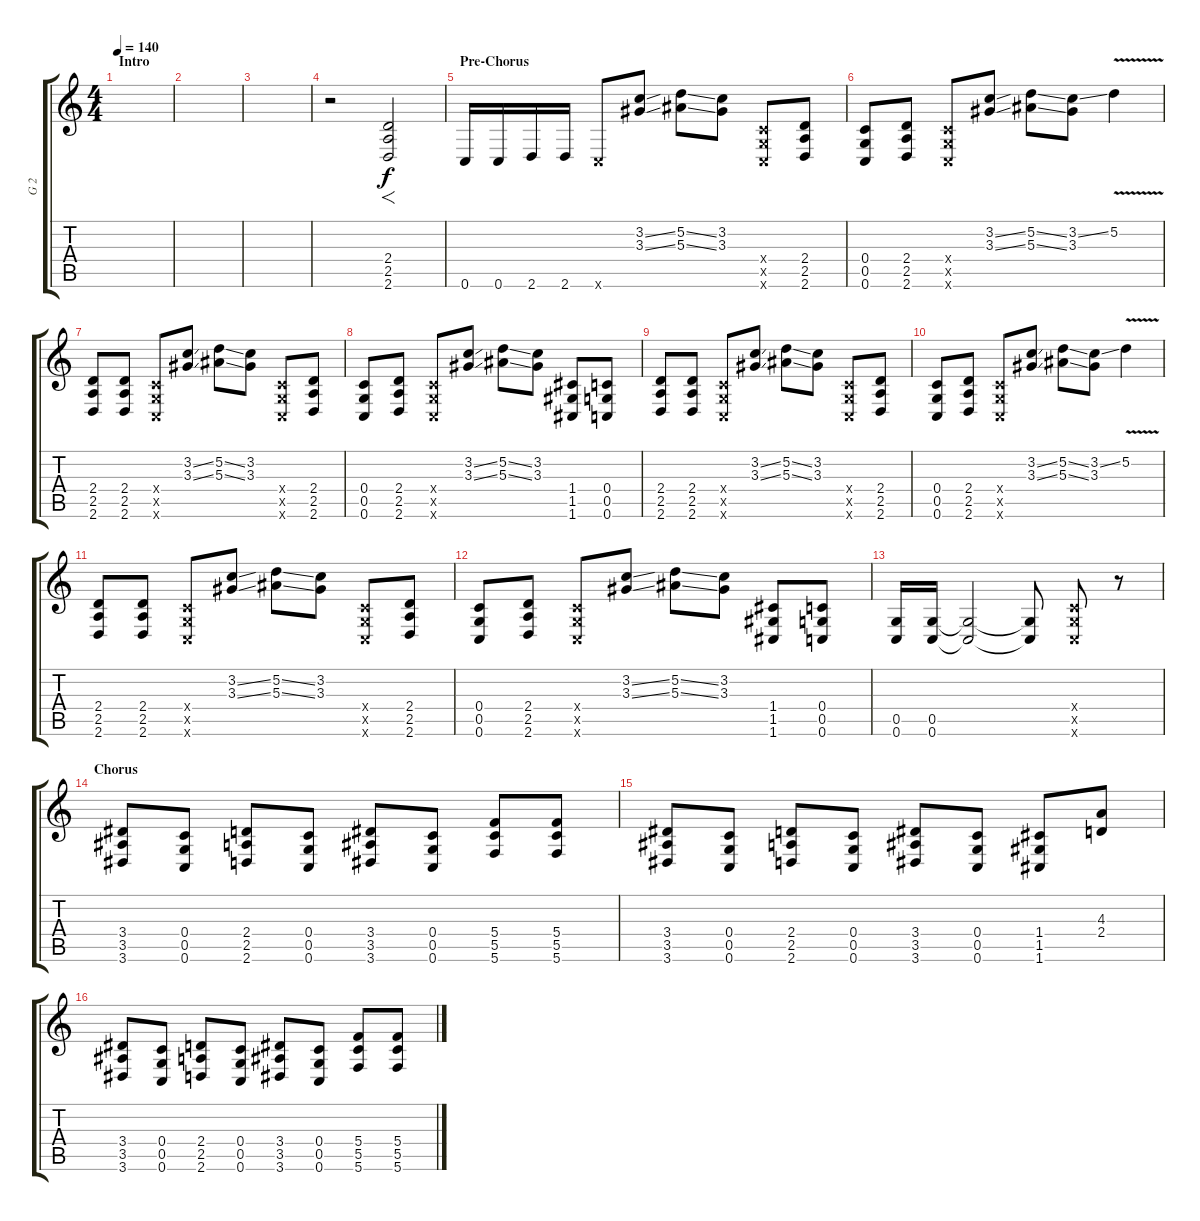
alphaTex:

\track ("G 2" "G 2") {instrument overdrivenguitar}
\staff {score tabs}
\tuning (D4 A3 F3 C3 G2 C2) {hide}
\ts (4 4)
\section ("" "Intro")
\tempo 140
\clef g2
\ks c
|
|
|
r.2 (2.4 2.5 2.6).2{f} |
\section ("" "Pre-Chorus")
0.6.16 0.6.16 2.6.16 2.6.16 0.6{x}.8 (3.2{ss} 3.3{ss}).8 (5.2{ss} 5.3{ss}).8 (3.2 3.3).8 (0.4{x} 0.5{x} 0.6{x}).8 (2.4 2.5 2.6).8 |
(0.4 0.5 0.6).8 (2.4 2.5 2.6).8 (0.4{x} 0.5{x} 0.6{x}).8 (3.2{ss} 3.3{ss}).8 (5.2{ss} 5.3{ss}).8 (3.2{ss} 3.3).8 5.2{v}.4 |
(2.4 2.5 2.6).8 (2.4 2.5 2.6).8 (0.4{x} 0.5{x} 0.6{x}).8 (3.2{ss} 3.3{ss}).8 (5.2{ss} 5.3{ss}).8 (3.2 3.3).8 (0.4{x} 0.5{x} 0.6{x}).8 (2.4 2.5 2.6).8 |
(0.4 0.5 0.6).8 (2.4 2.5 2.6).8 (0.4{x} 0.5{x} 0.6{x}).8 (3.2{ss} 3.3{ss}).8 (5.2{ss} 5.3{ss}).8 (3.2 3.3).8 (1.4 1.5 1.6).8 (0.4 0.5 0.6).8 |
(2.4 2.5 2.6).8 (2.4 2.5 2.6).8 (0.4{x} 0.5{x} 0.6{x}).8 (3.2{ss} 3.3{ss}).8 (5.2{ss} 5.3{ss}).8 (3.2 3.3).8 (0.4{x} 0.5{x} 0.6{x}).8 (2.4 2.5 2.6).8 |
(0.4 0.5 0.6).8 (2.4 2.5 2.6).8 (0.4{x} 0.5{x} 0.6{x}).8 (3.2{ss} 3.3{ss}).8 (5.2{ss} 5.3{ss}).8 (3.2{ss} 3.3).8 5.2{v}.4 |
(2.4 2.5 2.6).8 (2.4 2.5 2.6).8 (0.4{x} 0.5{x} 0.6{x}).8 (3.2{ss} 3.3{ss}).8 (5.2{ss} 5.3{ss}).8 (3.2 3.3).8 (0.4{x} 0.5{x} 0.6{x}).8 (2.4 2.5 2.6).8 |
(0.4 0.5 0.6).8 (2.4 2.5 2.6).8 (0.4{x} 0.5{x} 0.6{x}).8 (3.2{ss} 3.3{ss}).8 (5.2{ss} 5.3{ss}).8 (3.2 3.3).8 (1.4 1.5 1.6).8 (0.4 0.5 0.6).8 |
(0.5 0.6).16 (0.5 0.6).16 (0.5{t} 0.6{t}).2 (0.5{t} 0.6{t}).8 (0.4{x} 0.5{x} 0.6{x}).8 r.8 |
\section ("" "Chorus")
(3.4 3.5 3.6).8 (0.4 0.5 0.6).8 (2.4 2.5 2.6).8 (0.4 0.5 0.6).8 (3.4 3.5 3.6).8 (0.4 0.5 0.6).8 (5.4 5.5 5.6).8 (5.4 5.5 5.6).8 |
(3.4 3.5 3.6).8 (0.4 0.5 0.6).8 (2.4 2.5 2.6).8 (0.4 0.5 0.6).8 (3.4 3.5 3.6).8 (0.4 0.5 0.6).8 (1.4 1.5 1.6).8 (4.3 2.4).8 |
(3.4 3.5 3.6).8 (0.4 0.5 0.6).8 (2.4 2.5 2.6).8 (0.4 0.5 0.6).8 (3.4 3.5 3.6).8 (0.4 0.5 0.6).8 (5.4 5.5 5.6).8 (5.4 5.5 5.6).8
